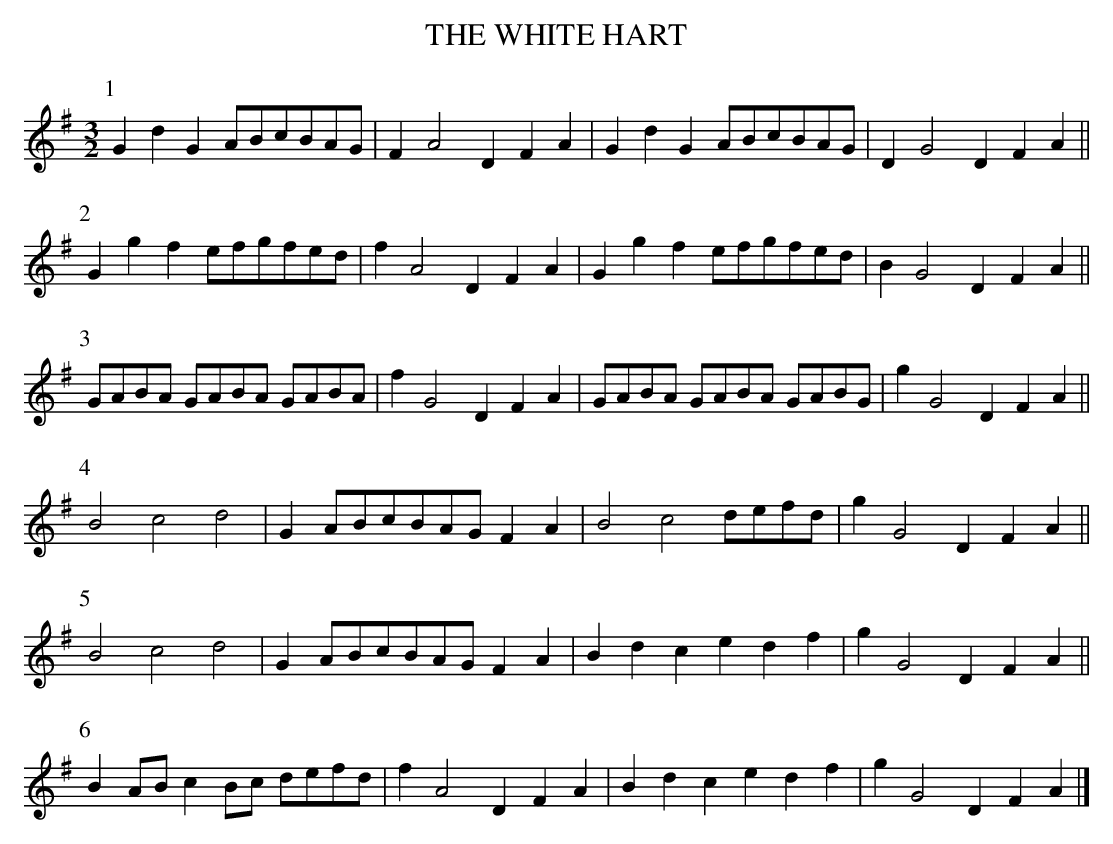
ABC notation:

X:1
T:THE WHITE HART
M:3/2
L:1/8
K:G
P:1
G2 d2 G2 ABcBAG | F2 A4 D2 F2 A2 | G2 d2 G2 ABcBAG | D2 G4 D2 F2 A2 ||
P:2
G2 g2 f2 efgfed | f2 A4 D2 F2 A2 | G2 g2 f2 efgfed | B2 G4 D2 F2 A2 ||
P:3
GABA GABA GABA | f2 G4 D2 F2 A2 | GABA GABA GABG | g2 G4 D2 F2 A2 ||
P:4
B4 c4 d4 | G2 ABcBAG F2 A2 | B4 c4 defd | g2 G4 D2 F2 A2 ||
P:5
B4 c4 d4 | G2 ABcBAG F2 A2 | B2 d2 c2 e2 d2 f2 | g2 G4 D2 F2 A2 ||
P:6
B2 AB c2 Bc defd | f2 A4 D2 F2 A2 | B2 d2 c2 e2 d2 f2 | g2 G4 D2 F2 A2 |]
